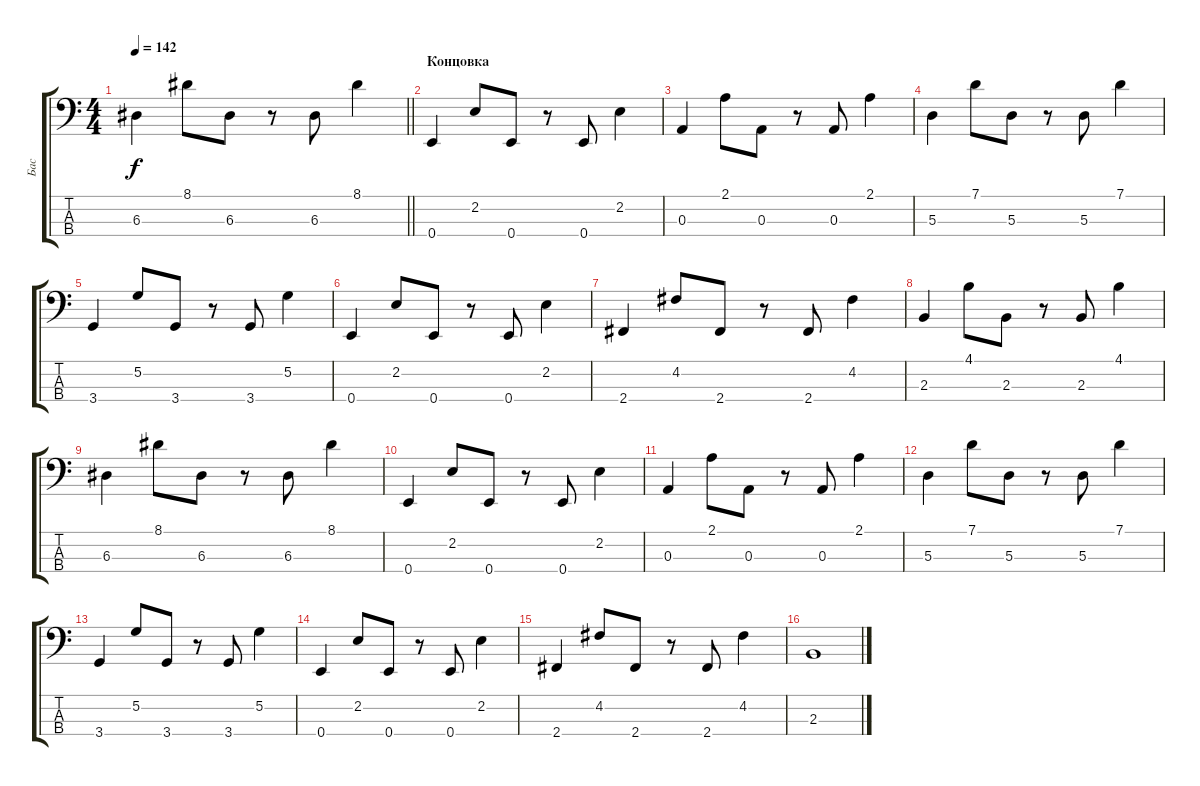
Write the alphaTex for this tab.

\track ("Бас" "Бас") {instrument electricbassfinger}
\staff {score tabs}
\tuning (G2 D2 A1 E1) {hide}
\ts (4 4)
\tempo 142
\clef f4
\barLineRight lightlight
\ks c
6.3.4{dy f} 8.1.8 6.3.8 r.8 6.3.8 8.1.4 |
\section ("" "Концовка")
0.4.4 2.2.8 0.4.8 r.8 0.4.8 2.2.4 |
0.3.4 2.1.8 0.3.8 r.8 0.3.8 2.1.4 |
5.3.4 7.1.8 5.3.8 r.8 5.3.8 7.1.4 |
3.4.4 5.2.8 3.4.8 r.8 3.4.8 5.2.4 |
0.4.4 2.2.8 0.4.8 r.8 0.4.8 2.2.4 |
2.4.4 4.2.8 2.4.8 r.8 2.4.8 4.2.4 |
2.3.4 4.1.8 2.3.8 r.8 2.3.8 4.1.4 |
6.3.4 8.1.8 6.3.8 r.8 6.3.8 8.1.4 |
0.4.4 2.2.8 0.4.8 r.8 0.4.8 2.2.4 |
0.3.4 2.1.8 0.3.8 r.8 0.3.8 2.1.4 |
5.3.4 7.1.8 5.3.8 r.8 5.3.8 7.1.4 |
3.4.4 5.2.8 3.4.8 r.8 3.4.8 5.2.4 |
0.4.4 2.2.8 0.4.8 r.8 0.4.8 2.2.4 |
2.4.4 4.2.8 2.4.8 r.8 2.4.8 4.2.4 |
2.3.1
